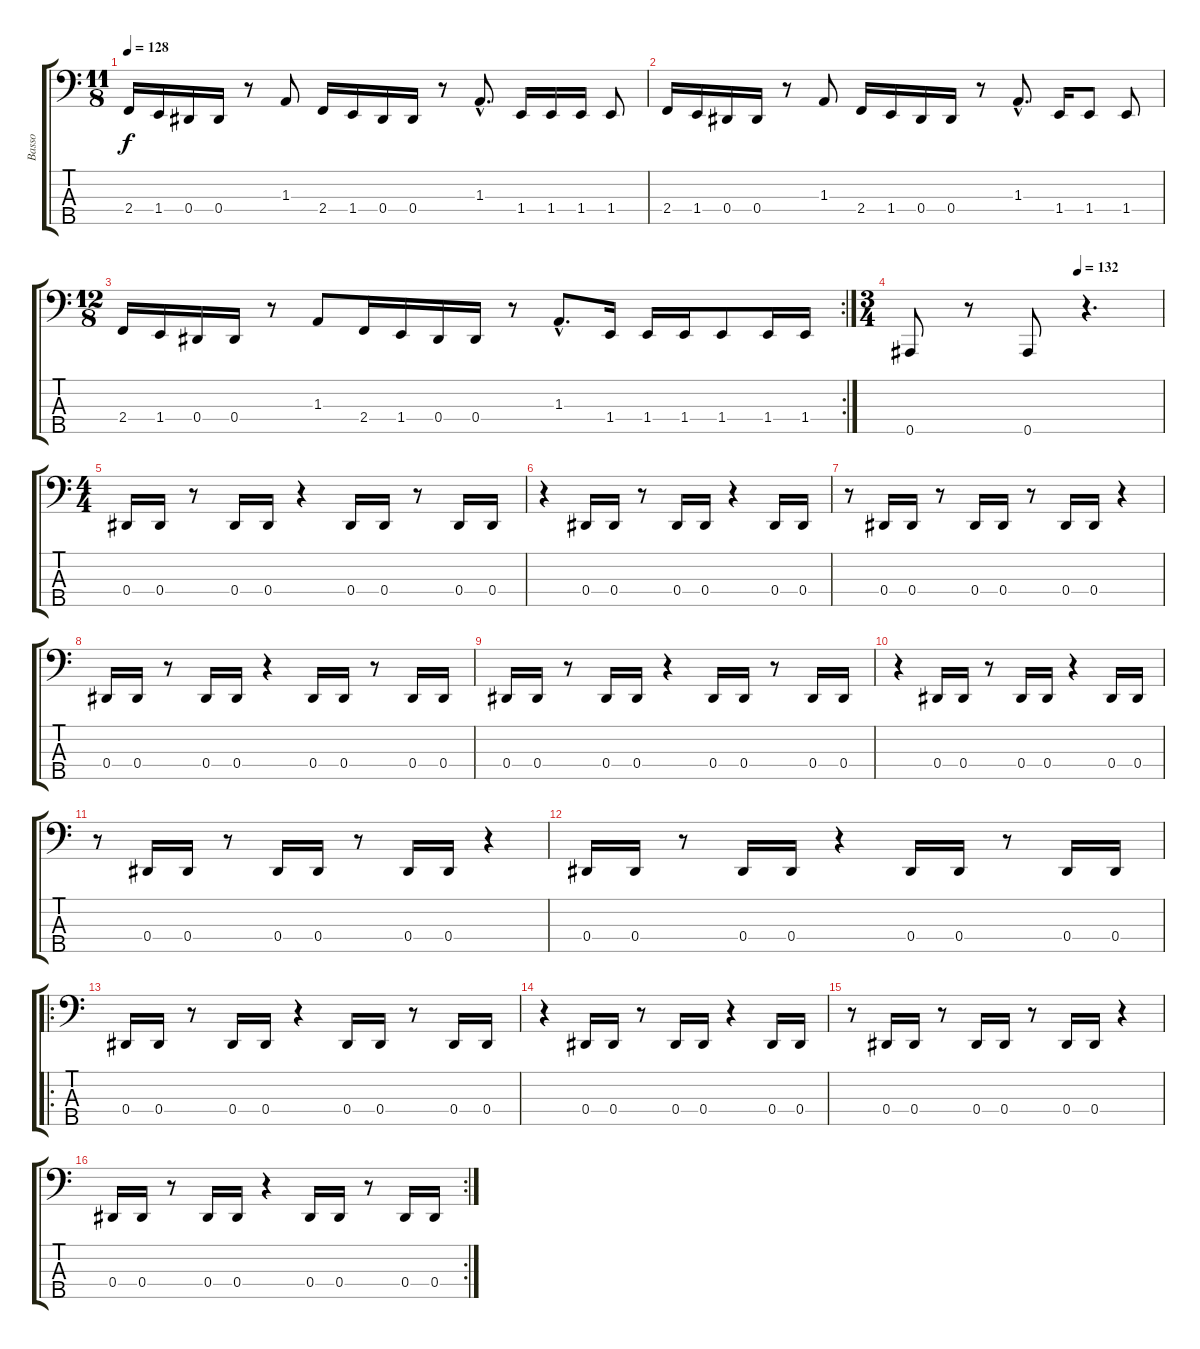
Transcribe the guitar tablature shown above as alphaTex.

\track ("Basso" "Basso") {instrument slapbass2}
\staff {score tabs}
\tuning (Gb2 Db2 Ab1 Eb1 Bb0) {hide}
\ts (11 8)
\tempo 128
\clef f4
\ks c
2.4.16{dy f} 1.4.16 0.4.16 0.4.16 r.8 1.3.8 2.4.16 1.4.16 0.4.16 0.4.16 r.8 1.3{hac}.8{d} 1.4.16 1.4.16 1.4.16 1.4.8 |
2.4.16 1.4.16 0.4.16 0.4.16 r.8 1.3.8 2.4.16 1.4.16 0.4.16 0.4.16 r.8 1.3{hac}.8{d} 1.4.16 1.4.8 1.4.8 |
\rc 2
\ts (12 8)
2.4.16 1.4.16 0.4.16 0.4.16 r.8 1.3.8 2.4.16 1.4.16 0.4.16 0.4.16 r.8 1.3{hac}.8{d} 1.4.16 1.4.16 1.4.16 1.4.8 1.4.16 1.4.16 |
\ts (3 4)
\tempo (132 0.6666666666666666)
0.5.8 r.8 0.5.8 r.4{d} |
\ts (4 4)
0.4.16 0.4.16 r.8 0.4.16 0.4.16 r.4 0.4.16 0.4.16 r.8 0.4.16 0.4.16 |
r.4 0.4.16 0.4.16 r.8 0.4.16 0.4.16 r.4 0.4.16 0.4.16 |
r.8 0.4.16 0.4.16 r.8 0.4.16 0.4.16 r.8 0.4.16 0.4.16 r.4 |
0.4.16 0.4.16 r.8 0.4.16 0.4.16 r.4 0.4.16 0.4.16 r.8 0.4.16 0.4.16 |
0.4.16 0.4.16 r.8 0.4.16 0.4.16 r.4 0.4.16 0.4.16 r.8 0.4.16 0.4.16 |
r.4 0.4.16 0.4.16 r.8 0.4.16 0.4.16 r.4 0.4.16 0.4.16 |
r.8 0.4.16 0.4.16 r.8 0.4.16 0.4.16 r.8 0.4.16 0.4.16 r.4 |
0.4.16 0.4.16 r.8 0.4.16 0.4.16 r.4 0.4.16 0.4.16 r.8 0.4.16 0.4.16 |
\ro
0.4.16 0.4.16 r.8 0.4.16 0.4.16 r.4 0.4.16 0.4.16 r.8 0.4.16 0.4.16 |
r.4 0.4.16 0.4.16 r.8 0.4.16 0.4.16 r.4 0.4.16 0.4.16 |
r.8 0.4.16 0.4.16 r.8 0.4.16 0.4.16 r.8 0.4.16 0.4.16 r.4 |
\rc 2
0.4.16 0.4.16 r.8 0.4.16 0.4.16 r.4 0.4.16 0.4.16 r.8 0.4.16 0.4.16
